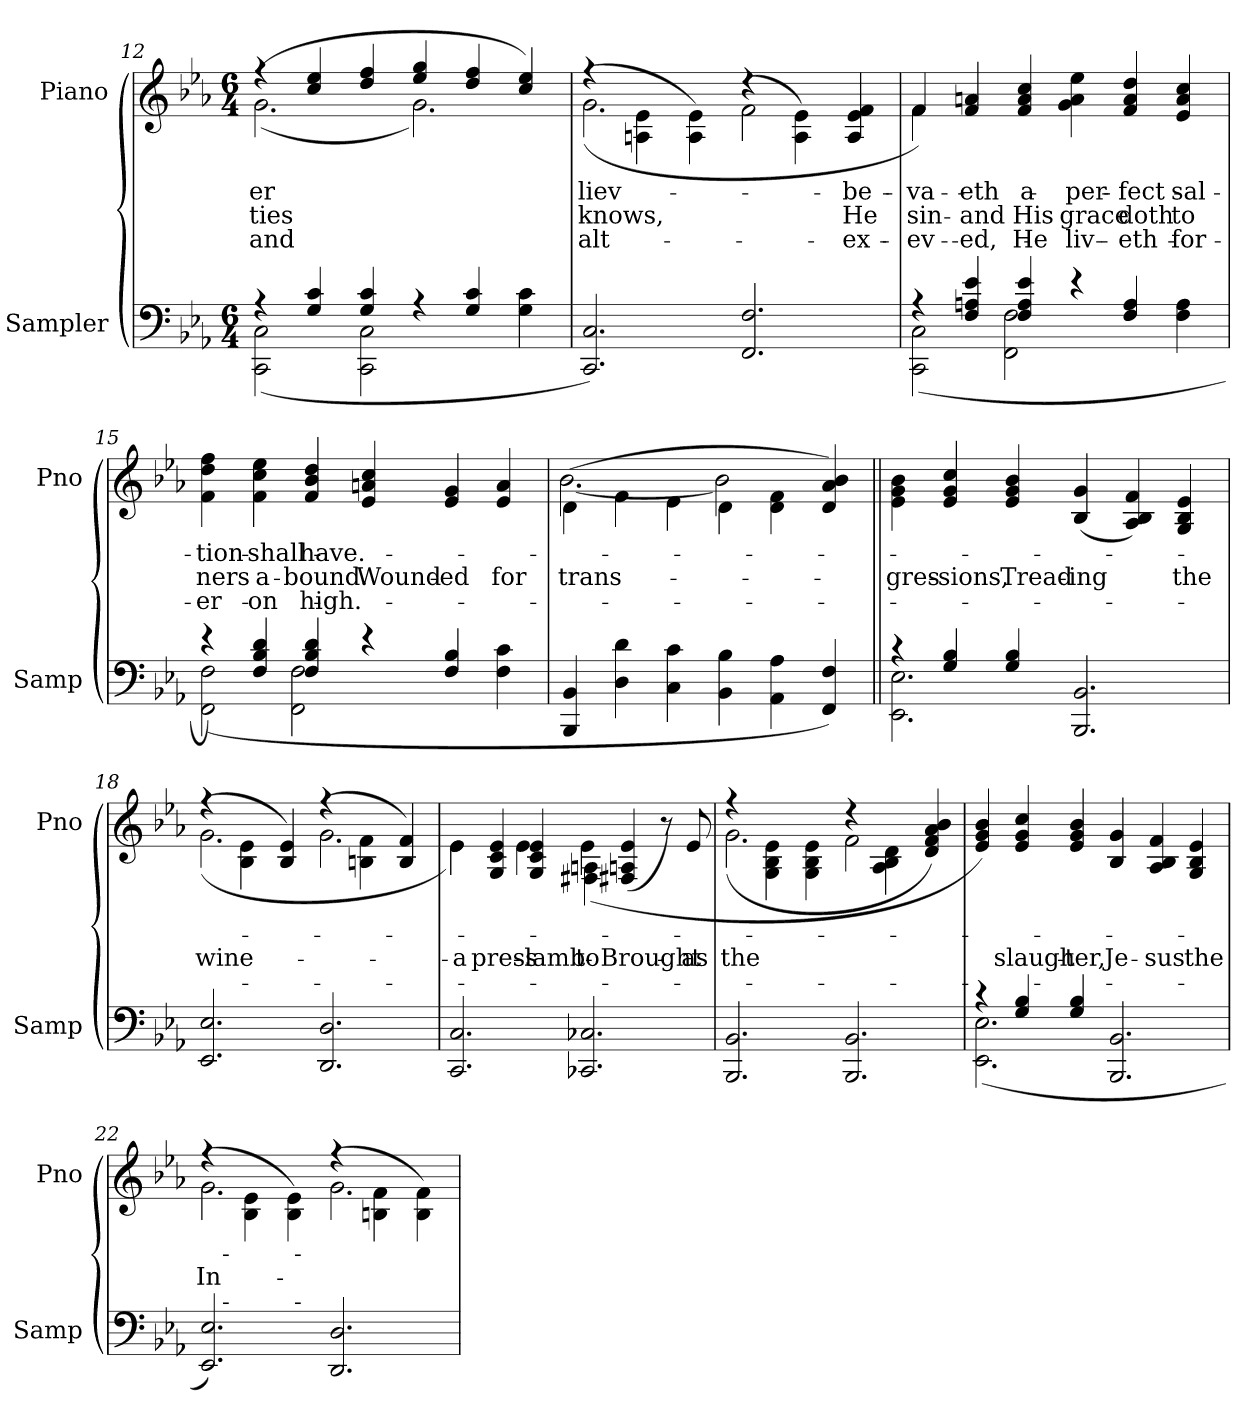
**kern	**text	**kern	**text	**text	**text
*part2	*part2	*part1	*part1	*part1	*part1
*staff2	*staff2	*staff1	*staff1	*staff1	*staff1
*I"Sampler	*	*I"Piano	*	*	*
*I'Samp	*	*I'Pno	*	*	*
*clefF4	*	*clefG2	*	*	*
*k[b-e-a-]	*	*k[b-e-a-]	*	*	*
*E-:	*	*E-:	*	*	*
*M6/4	*	*M6/4	*	*	*
=12	=12	=12	=12	=12	=12
*^	*	*^	*	*	*
4r	(2CC 2C	.	(4r	(2.g	-er	-ties	and
4G/ 4c/	.	.	4cc/ 4ee-/	.	.	.	.
4G 4c	2CC 2C	.	4dd/ 4ff/	.	.	.	.
4r	.	.	4ee-/ 4gg/	2.g)	.	.	.
4G/ 4c/	2ryy	.	4dd/ 4ff/	.	.	.	.
4G 4c	.	.	4cc 4ee-)	.	.	.	.
*v	*v	*	*	*	*	*	*
=13	=13	=13	=13	=13	=13	=13
2.CC 2.C)	.	(4r	(2.g	-liev-	knows,	-alt-
.	.	4An\ 4e-\	.	.	.	.
.	.	4A\ 4e-\)	.	.	.	.
2.FF 2.F	.	(4r	2f	.	.	.
.	.	4A\ 4e-\)	.	.	.	.
.	.	4A 4e- 4f	4ryy	be-	He	ex-
=14	=14	=14	=14	=14	=14	=14
*^	*	*	*	*	*	*
4r	(2CC 2C	.	4f/)	4f	-va-	sin-	-ev-
4F/ 4An/ 4e-/	.	.	4f 4an	1ryy	-eth	and	-ed,
4F 4A 4e-	2FF 2F	.	4f 4a 4cc	.	a	His	He
4r	.	.	4g 4a 4ee-	.	per-	grace	liv-
4F/ 4A/	2ryy	.	4f 4a 4dd	.	-fect	doth	-eth
4F 4A	.	.	4e- 4a 4cc	4ryy	sal-	to	for-
*	*	*	*v	*v	*	*	*
=15	=15	=15	=15	=15	=15	=15
4r)	(2FF 2F	.	4f 4dd 4ff	-tion	-ners	-er
4F/ 4B-/ 4d/	.	.	4f 4cc 4ee-	shall	a-	on
4F 4B- 4d	2FF 2F	.	4f 4b- 4dd	have.	-bound.	high.
4r	.	.	4e- 4an 4cc	.	Wound-	.
4F/ 4B-/	2ryy	.	4e- 4g	.	-ed	.
4F 4c	.	.	4e- 4a	.	for	.
*v	*v	*	*	*	*	*
=16	=16	=16	=16	=16	=16
*	*	*^	*	*	*
4BBB- 4BB-	.	(4d\	[2.b-	.	trans-	.
4D 4d	.	4f\	.	.	.	.
4C 4c	.	4e-\	.	.	.	.
4BB- 4B-	.	4d\	2b-]	.	.	.
4AA- 4A-	.	4d\ 4f\	.	.	.	.
4FF 4F)	.	4d 4a- 4b-)	4ryy	.	.	.
=17||	=17||	=17||	=17||	=17||	=17||	=17||
*^	*	*	*	*	*	*
!	!	!	!LO:TX:t=Refrain	!	!	!	!
*	*	*	*v	*v	*	*	*
4r	2.EE- 2.E-	.	4e-\ 4g\ 4b-\	.	-gres-	.
4G/ 4B-/	.	.	4e- 4g 4cc	.	-sions,	.
4G 4B-	.	.	4e- 4g 4b-	.	Tread-	.
2.BBB- 2.BB-	2.ryy	.	(4B- 4g	.	-ing	.
.	.	.	4A- 4B- 4f)	.	.	.
.	.	.	4G 4B- 4e-	.	the	.
*v	*v	*	*	*	*	*
=18	=18	=18	=18	=18	=18
*	*	*^	*	*	*
2.EE- 2.E-	.	(4r	(2.g	.	wine-	.
.	.	4B-\ 4e-\	.	.	.	.
.	.	4B- 4e-)	.	.	.	.
2.DD 2.D	.	(4r	2.g	.	.	.
.	.	4Bn\ 4f\	.	.	.	.
.	.	4B 4f)	.	.	.	.
=19	=19	=19	=19	=19	=19	=19
2.CC 2.C	.	4e-\)	4e-	.	a	.
.	.	4G 4c 4e-	4ryy	.	-press	.
.	.	4G 4c 4e-	4e-	.	lamb	.
2.CC-X 2.C-X	.	4e-\	(4F# 4A	.	to	.
.	.	(4F#X/ 4An/ 4e-/	2ryy	.	Brought	.
.	.	8r)	.	.	.	.
.	.	8e-/	.	.	as	.
=20	=20	=20	=20	=20	=20	=20
2.BBB- 2.BB-	.	4r	(2.g	.	the	.
.	.	4G\ 4B-\ 4e-\	.	.	.	.
.	.	4G\ 4B-\ 4e-\	.	.	.	.
2.BBB- 2.BB-	.	4r	2f	.	.	.
.	.	4A-\ 4B-\ 4d\	.	.	.	.
.	.	4d 4f 4a- 4b-)	4ryy	.	.	.
*	*	*v	*v	*	*	*
=21	=21	=21	=21	=21	=21
*^	*	*	*	*	*
4r	(2.EE- 2.E-	.	4e- 4g 4b-)	.	.	.
4G/ 4B-/	.	.	4e- 4g 4cc	.	slaugh-	.
4G/ 4B-/	.	.	4e- 4g 4b-	.	-ter,	.
2.BBB- 2.BB-	2.ryy	.	4B- 4g	.	Je-	.
.	.	.	4A- 4B- 4f	.	-sus	.
.	.	.	4G 4B- 4e-	.	the	.
*v	*v	*	*	*	*	*
=22	=22	=22	=22	=22	=22
*	*	*^	*	*	*
2.EE- 2.E-)	.	(4r	2.g	.	In-	.
.	.	4B-\ 4e-\	.	.	.	.
.	.	4B-\ 4e-\)	.	.	.	.
2.DD 2.D	.	(4r	2.g	.	.	.
.	.	4Bn\ 4f\	.	.	.	.
.	.	4B\ 4f\)	.	.	.	.
*	*	*v	*v	*	*	*
=	=	=	=	=	=
*-	*-	*-	*-	*-	*-
